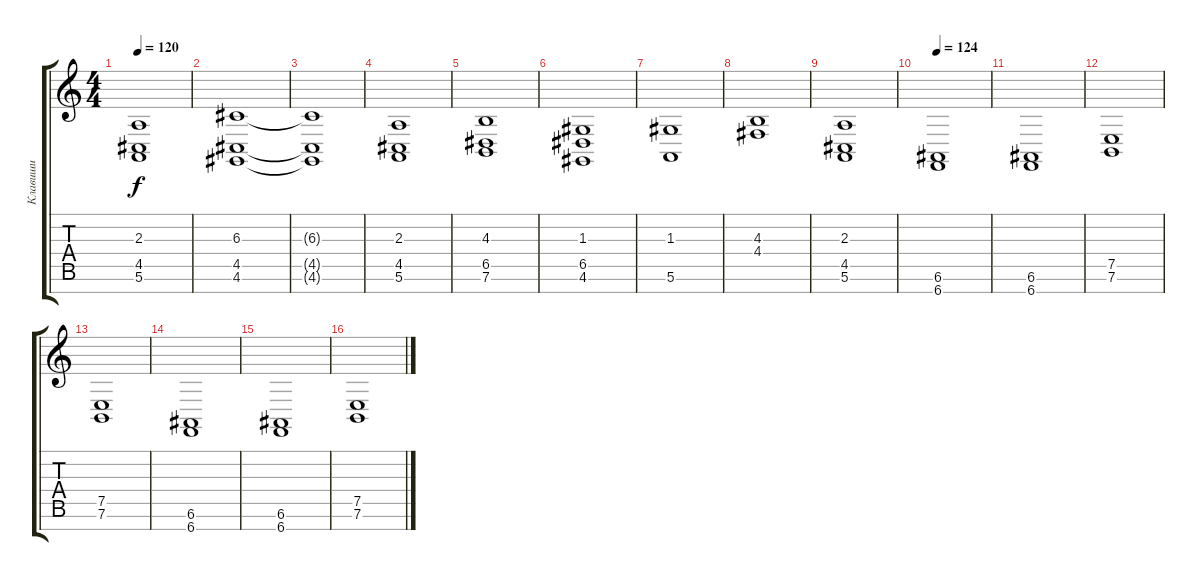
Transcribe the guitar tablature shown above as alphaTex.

\track ("Клавиши" "Клавиши") {instrument pad8sweep}
\staff {score tabs}
\tuning (E4 B3 G3 D3 A2 E2 B1) {hide}
\ts (4 4)
\tempo 120
\clef g2
\ks c
(2.3 4.5 5.6).1{dy f} |
(6.3 4.5 4.6).1 |
(6.3{t} 4.5{t} 4.6{t}).1 |
(2.3 4.5 5.6).1 |
(4.3 6.5 7.6).1 |
(1.3 6.5 4.6).1 |
(1.3 5.6).1 |
(4.3 4.4).1 |
(2.3 4.5 5.6).1 |
\tempo 124
(6.6 6.7).1 |
(6.6 6.7).1 |
(7.5 7.6).1 |
(7.5 7.6).1 |
(6.6 6.7).1 |
(6.6 6.7).1 |
(7.5 7.6).1
